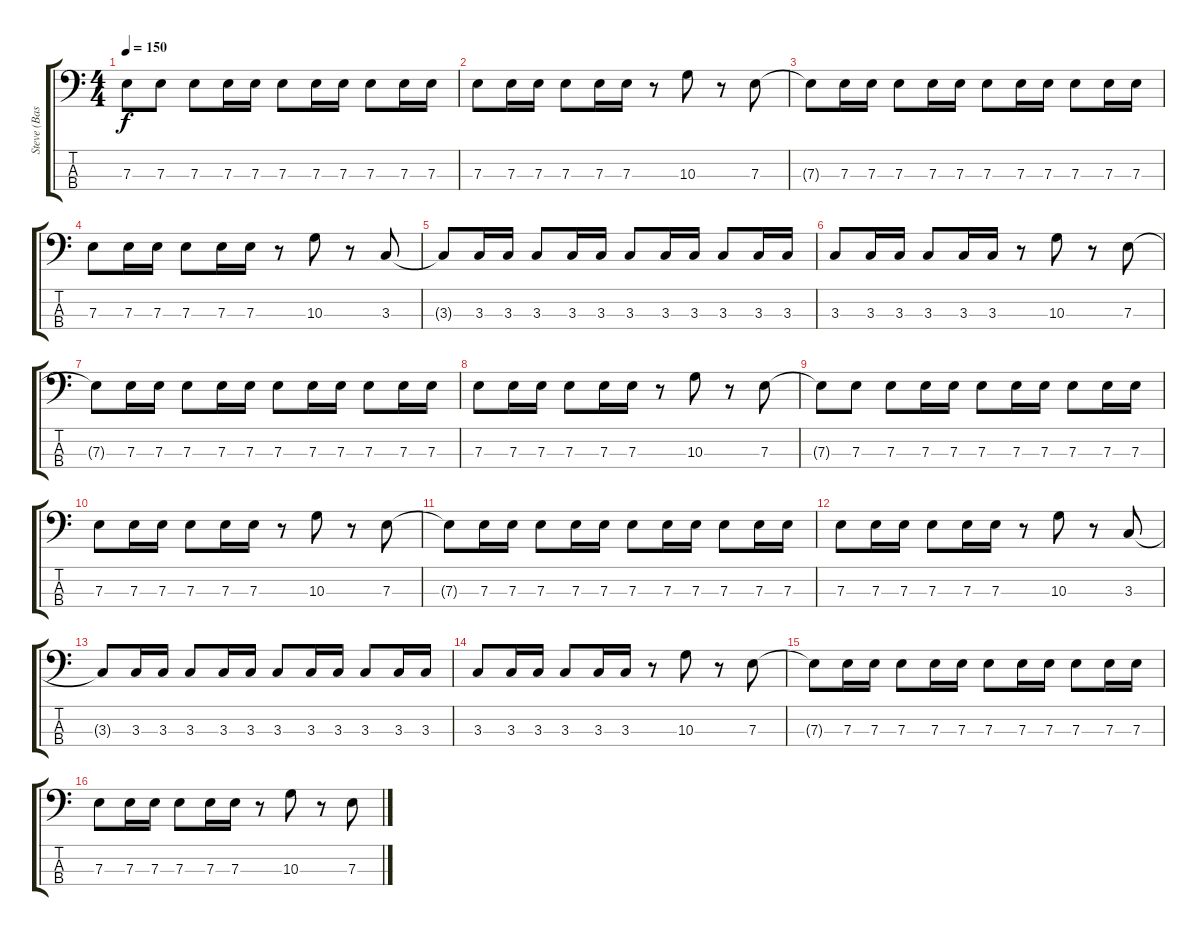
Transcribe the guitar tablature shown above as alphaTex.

\track ("Steve (Bass)" "Steve (Bas") {instrument electricbassfinger}
\staff {score tabs}
\tuning (G2 D2 A1 E1) {hide}
\ts (4 4)
\tempo 150
\clef f4
\ks c
7.3{t}.8{dy f} 7.3.8 7.3.8 7.3.16 7.3.16 7.3.8 7.3.16 7.3.16 7.3.8 7.3.16 7.3.16 |
7.3.8 7.3.16 7.3.16 7.3.8 7.3.16 7.3.16 r.8 10.3.8 r.8 7.3.8 |
7.3{t}.8 7.3.16 7.3.16 7.3.8 7.3.16 7.3.16 7.3.8 7.3.16 7.3.16 7.3.8 7.3.16 7.3.16 |
7.3.8 7.3.16 7.3.16 7.3.8 7.3.16 7.3.16 r.8 10.3.8 r.8 3.3.8 |
3.3{t}.8 3.3.16 3.3.16 3.3.8 3.3.16 3.3.16 3.3.8 3.3.16 3.3.16 3.3.8 3.3.16 3.3.16 |
3.3.8 3.3.16 3.3.16 3.3.8 3.3.16 3.3.16 r.8 10.3.8 r.8 7.3.8 |
7.3{t}.8 7.3.16 7.3.16 7.3.8 7.3.16 7.3.16 7.3.8 7.3.16 7.3.16 7.3.8 7.3.16 7.3.16 |
7.3.8 7.3.16 7.3.16 7.3.8 7.3.16 7.3.16 r.8 10.3.8 r.8 7.3.8 |
7.3{t}.8 7.3.8 7.3.8 7.3.16 7.3.16 7.3.8 7.3.16 7.3.16 7.3.8 7.3.16 7.3.16 |
7.3.8 7.3.16 7.3.16 7.3.8 7.3.16 7.3.16 r.8 10.3.8 r.8 7.3.8 |
7.3{t}.8 7.3.16 7.3.16 7.3.8 7.3.16 7.3.16 7.3.8 7.3.16 7.3.16 7.3.8 7.3.16 7.3.16 |
7.3.8 7.3.16 7.3.16 7.3.8 7.3.16 7.3.16 r.8 10.3.8 r.8 3.3.8 |
3.3{t}.8 3.3.16 3.3.16 3.3.8 3.3.16 3.3.16 3.3.8 3.3.16 3.3.16 3.3.8 3.3.16 3.3.16 |
3.3.8 3.3.16 3.3.16 3.3.8 3.3.16 3.3.16 r.8 10.3.8 r.8 7.3.8 |
7.3{t}.8 7.3.16 7.3.16 7.3.8 7.3.16 7.3.16 7.3.8 7.3.16 7.3.16 7.3.8 7.3.16 7.3.16 |
7.3.8 7.3.16 7.3.16 7.3.8 7.3.16 7.3.16 r.8 10.3.8 r.8 7.3.8
